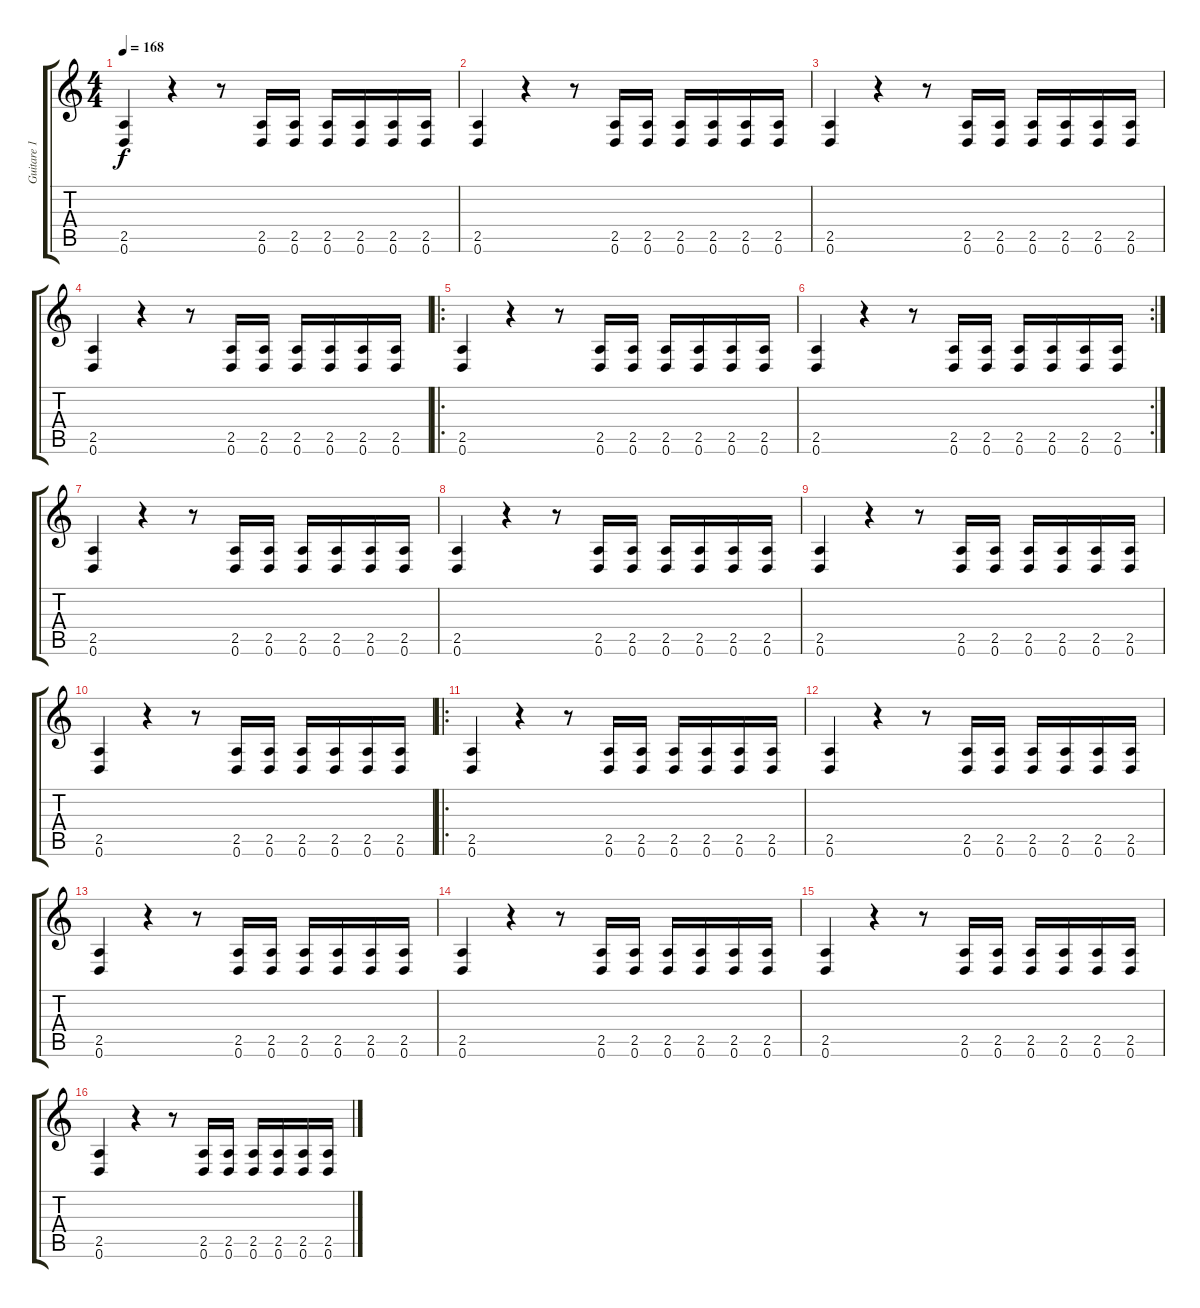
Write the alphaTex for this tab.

\track ("Guitare 1" "Guitare 1") {instrument distortionguitar}
\staff {score tabs}
\tuning (D4 A3 F3 C3 G2 D2) {hide}
\ts (4 4)
\tempo 168
\clef g2
\ks c
(2.5 0.6).4{dy f instrument distortionguitar} r.4 r.8 (2.5 0.6).16 (2.5 0.6).16 (2.5 0.6).16 (2.5 0.6).16 (2.5 0.6).16 (2.5 0.6).16 |
(2.5 0.6).4 r.4 r.8 (2.5 0.6).16 (2.5 0.6).16 (2.5 0.6).16 (2.5 0.6).16 (2.5 0.6).16 (2.5 0.6).16 |
(2.5 0.6).4 r.4 r.8 (2.5 0.6).16 (2.5 0.6).16 (2.5 0.6).16 (2.5 0.6).16 (2.5 0.6).16 (2.5 0.6).16 |
(2.5 0.6).4 r.4 r.8 (2.5 0.6).16 (2.5 0.6).16 (2.5 0.6).16 (2.5 0.6).16 (2.5 0.6).16 (2.5 0.6).16 |
\ro
(2.5 0.6).4 r.4 r.8 (2.5 0.6).16 (2.5 0.6).16 (2.5 0.6).16 (2.5 0.6).16 (2.5 0.6).16 (2.5 0.6).16 |
\rc 2
(2.5 0.6).4 r.4 r.8 (2.5 0.6).16 (2.5 0.6).16 (2.5 0.6).16 (2.5 0.6).16 (2.5 0.6).16 (2.5 0.6).16 |
(2.5 0.6).4 r.4 r.8 (2.5 0.6).16 (2.5 0.6).16 (2.5 0.6).16 (2.5 0.6).16 (2.5 0.6).16 (2.5 0.6).16 |
(2.5 0.6).4 r.4 r.8 (2.5 0.6).16 (2.5 0.6).16 (2.5 0.6).16 (2.5 0.6).16 (2.5 0.6).16 (2.5 0.6).16 |
(2.5 0.6).4 r.4 r.8 (2.5 0.6).16 (2.5 0.6).16 (2.5 0.6).16 (2.5 0.6).16 (2.5 0.6).16 (2.5 0.6).16 |
(2.5 0.6).4 r.4 r.8 (2.5 0.6).16 (2.5 0.6).16 (2.5 0.6).16 (2.5 0.6).16 (2.5 0.6).16 (2.5 0.6).16 |
\ro
(2.5 0.6).4 r.4 r.8 (2.5 0.6).16 (2.5 0.6).16 (2.5 0.6).16 (2.5 0.6).16 (2.5 0.6).16 (2.5 0.6).16 |
(2.5 0.6).4 r.4 r.8 (2.5 0.6).16 (2.5 0.6).16 (2.5 0.6).16 (2.5 0.6).16 (2.5 0.6).16 (2.5 0.6).16 |
(2.5 0.6).4 r.4 r.8 (2.5 0.6).16 (2.5 0.6).16 (2.5 0.6).16 (2.5 0.6).16 (2.5 0.6).16 (2.5 0.6).16 |
(2.5 0.6).4 r.4 r.8 (2.5 0.6).16 (2.5 0.6).16 (2.5 0.6).16 (2.5 0.6).16 (2.5 0.6).16 (2.5 0.6).16 |
(2.5 0.6).4 r.4 r.8 (2.5 0.6).16 (2.5 0.6).16 (2.5 0.6).16 (2.5 0.6).16 (2.5 0.6).16 (2.5 0.6).16 |
(2.5 0.6).4 r.4 r.8 (2.5 0.6).16 (2.5 0.6).16 (2.5 0.6).16 (2.5 0.6).16 (2.5 0.6).16 (2.5 0.6).16
